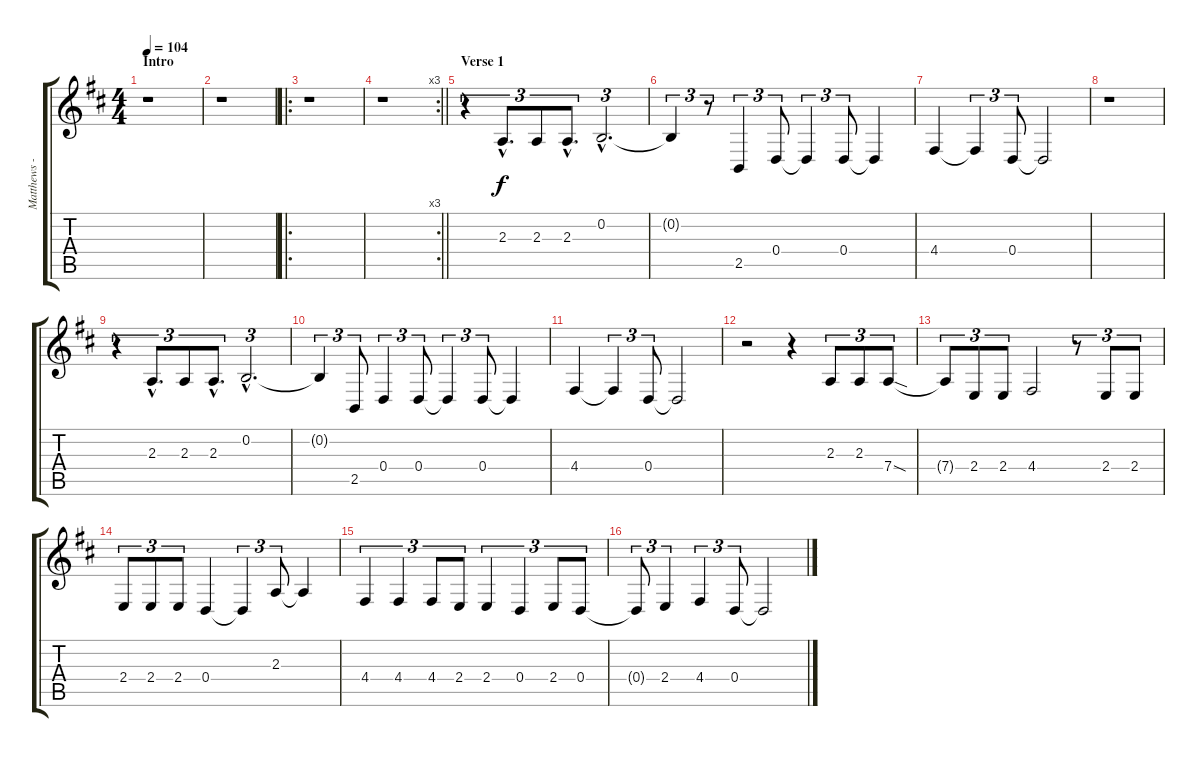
\track ("Matthews - Vocals" "Matthews -") {instrument violin}
\staff {score tabs}
\tuning (E4 B3 G3 D3 A2 E2) {hide}
\ts (4 4)
\section ("" "Intro")
\tempo 104
\clef g2
\ks d
r.1{dy f instrument violin} |
r.1 |
\ro
r.1 |
\rc 3
\barLineRight lightlight
r.1 |
\section ("" "Verse 1")
r.4{tu (3 2)} 2.3{hac}.8{d tu (3 2)} 2.3.8{tu (3 2)} 2.3{hac}.8{d tu (3 2)} 0.2{hac}.2{d tu (3 2)} |
0.2{t}.4{tu (3 2)} r.8{tu (3 2)} 2.5.4{tu (3 2)} 0.4.8{tu (3 2)} 0.4{t}.4{tu (3 2)} 0.4.8{tu (3 2)} 0.4{t}.4 |
4.4.4 4.4{t}.4{tu (3 2)} 0.4.8{tu (3 2)} 0.4{t}.2 |
r.1 |
r.4{tu (3 2)} 2.3{hac}.8{d tu (3 2)} 2.3.8{tu (3 2)} 2.3{hac}.8{d tu (3 2)} 0.2{hac}.2{d tu (3 2)} |
0.2{t}.4{tu (3 2)} 2.5.8{tu (3 2)} 0.4.4{tu (3 2)} 0.4.8{tu (3 2)} 0.4{t}.4{tu (3 2)} 0.4.8{tu (3 2)} 0.4{t}.4 |
4.4.4 4.4{t}.4{tu (3 2)} 0.4.8{tu (3 2)} 0.4{t}.2 |
r.2 r.4 2.3.8{tu (3 2)} 2.3.8{tu (3 2)} 7.4{sod}.8{tu (3 2)} |
7.4{t}.8{tu (3 2)} 2.4.8{tu (3 2)} 2.4.8{tu (3 2)} 4.4.2 r.8{tu (3 2)} 2.4.8{tu (3 2)} 2.4.8{tu (3 2)} |
2.4.8{tu (3 2)} 2.4.8{tu (3 2)} 2.4.8{tu (3 2)} 0.4.4 0.4{t}.4{tu (3 2)} 2.3.8{tu (3 2)} 2.3{t}.4 |
4.4.4{tu (3 2)} 4.4.4{tu (3 2)} 4.4.8{tu (3 2)} 2.4.8{tu (3 2)} 2.4.4{tu (3 2)} 0.4.4{tu (3 2)} 2.4.8{tu (3 2)} 0.4.8{tu (3 2)} |
0.4{t}.8{tu (3 2)} 2.4.4{tu (3 2)} 4.4.4{tu (3 2)} 0.4.8{tu (3 2)} 0.4{t}.2
